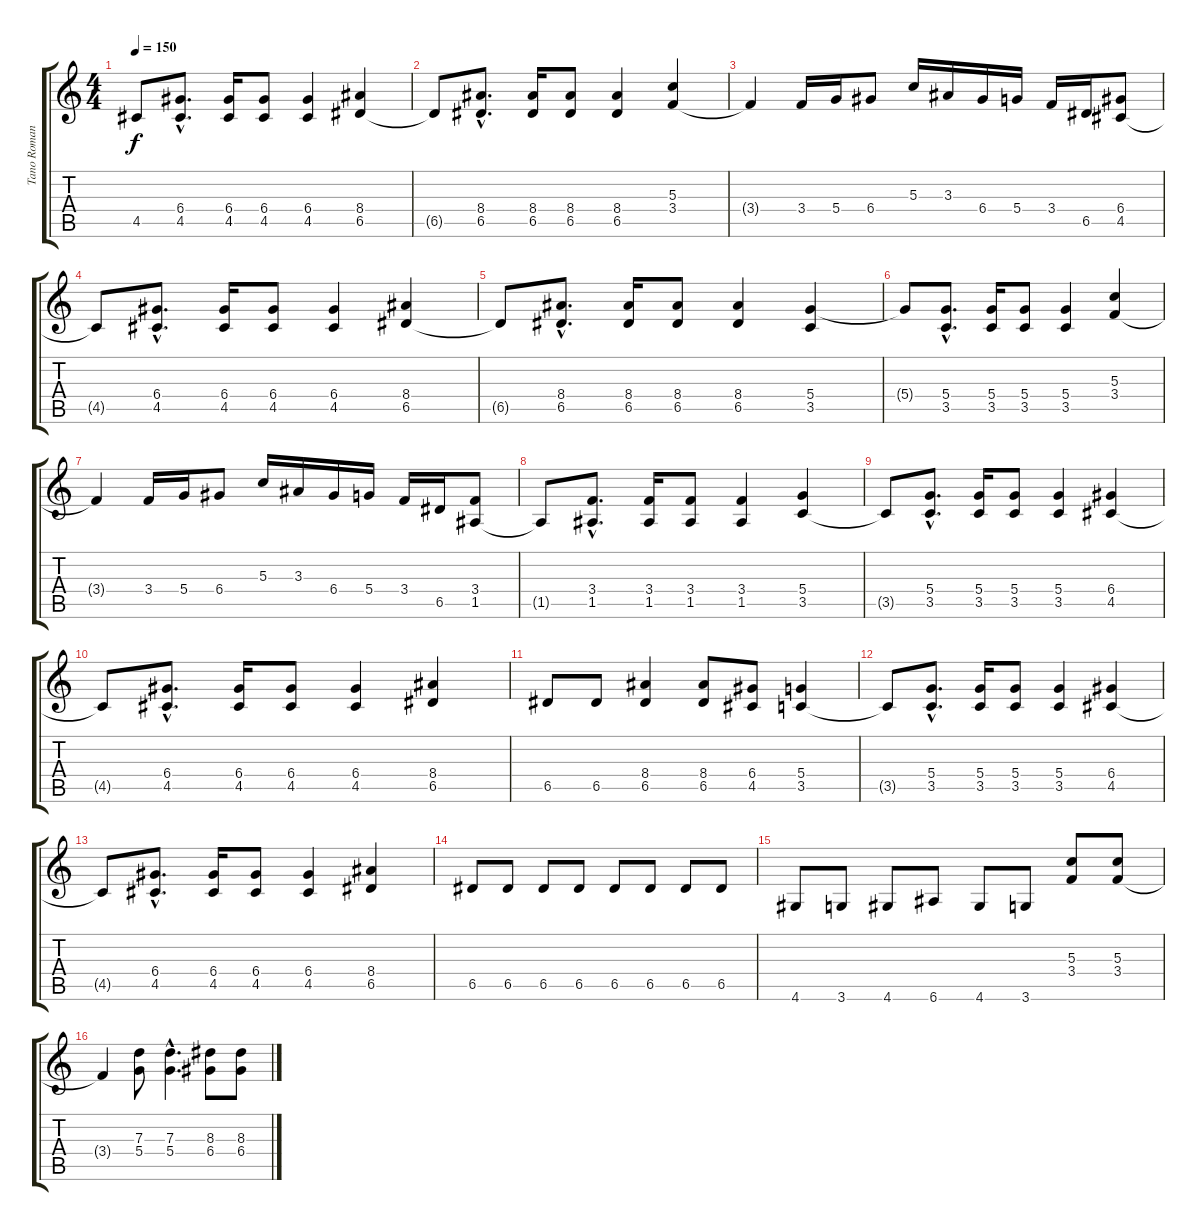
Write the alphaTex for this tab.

\track ("Tano Romano" "Tano Roman") {instrument distortionguitar}
\staff {score tabs}
\tuning (E4 B3 G3 D3 A2 E2) {hide}
\ts (4 4)
\tempo 150
\clef g2
\ks c
4.5{t}.8{dy f} (6.4{hac} 4.5{hac}).8{d} (6.4 4.5).16 (6.4 4.5).8 (6.4 4.5).4 (8.4 6.5).4 |
6.5{t}.8 (8.4{hac} 6.5{hac}).8{d} (8.4 6.5).16 (8.4 6.5).8 (8.4 6.5).4 (5.3 3.4).4 |
3.4{t}.4 3.4.16 5.4.16 6.4.8 5.3.16 3.3.16 6.4.16 5.4.16 3.4.16 6.5.16 (6.4 4.5).8 |
4.5{t}.8 (6.4{hac} 4.5{hac}).8{d} (6.4 4.5).16 (6.4 4.5).8 (6.4 4.5).4 (8.4 6.5).4 |
6.5{t}.8 (8.4{hac} 6.5{hac}).8{d} (8.4 6.5).16 (8.4 6.5).8 (8.4 6.5).4 (5.4 3.5).4 |
5.4{t}.8 (5.4{hac} 3.5{hac}).8{d} (5.4 3.5).16 (5.4 3.5).8 (5.4 3.5).4 (5.3 3.4).4 |
3.4{t}.4 3.4.16 5.4.16 6.4.8 5.3.16 3.3.16 6.4.16 5.4.16 3.4.16 6.5.16 (3.4 1.5).8 |
1.5{t}.8 (3.4{hac} 1.5{hac}).8{d} (3.4 1.5).16 (3.4 1.5).8 (3.4 1.5).4 (5.4 3.5).4 |
3.5{t}.8 (5.4{hac} 3.5{hac}).8{d} (5.4 3.5).16 (5.4 3.5).8 (5.4 3.5).4 (6.4 4.5).4 |
4.5{t}.8 (6.4{hac} 4.5{hac}).8{d} (6.4 4.5).16 (6.4 4.5).8 (6.4 4.5).4 (8.4 6.5).4 |
6.5.8 6.5.8 (8.4 6.5).4 (8.4 6.5).8 (6.4 4.5).8 (5.4 3.5).4 |
3.5{t}.8 (5.4{hac} 3.5{hac}).8{d} (5.4 3.5).16 (5.4 3.5).8 (5.4 3.5).4 (6.4 4.5).4 |
4.5{t}.8 (6.4{hac} 4.5{hac}).8{d} (6.4 4.5).16 (6.4 4.5).8 (6.4 4.5).4 (8.4 6.5).4 |
6.5.8 6.5.8 6.5.8 6.5.8 6.5.8 6.5.8 6.5.8 6.5.8 |
4.6.8 3.6.8 4.6.8 6.6.8 4.6.8 3.6.8 (5.3 3.4).8 (5.3 3.4).8 |
3.4{t}.4 (7.3 5.4).8 (7.3{hac} 5.4{hac}).4{d} (8.3 6.4).8 (8.3 6.4).8
